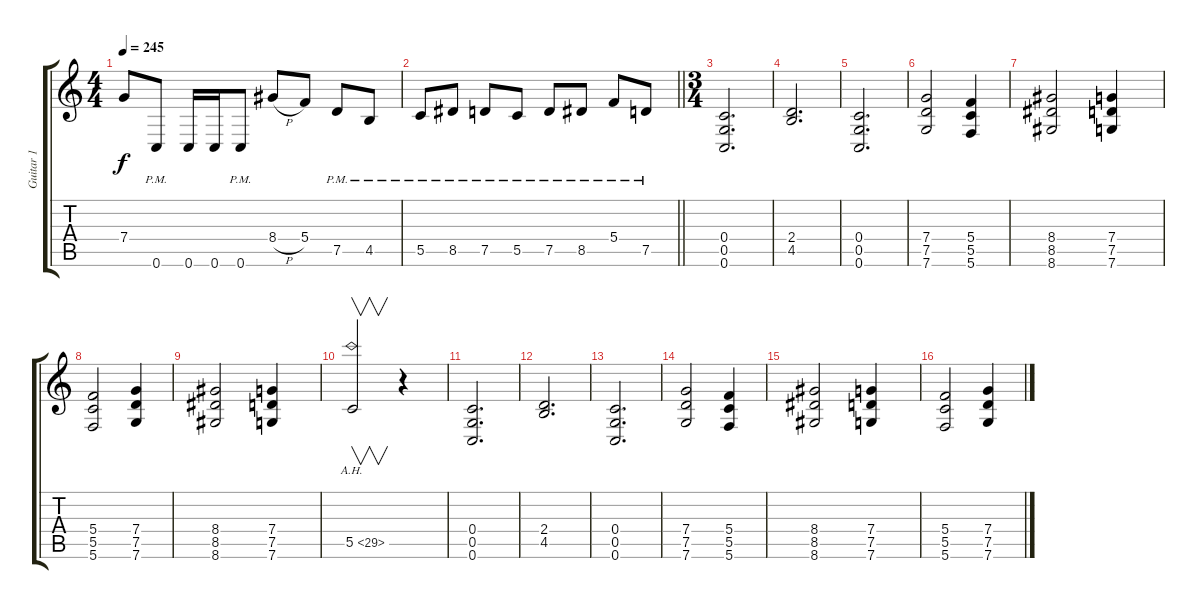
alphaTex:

\track ("Guitar 1" "Guitar 1") {instrument distortionguitar}
\staff {score tabs}
\tuning (D4 A3 F3 C3 G2 C2) {hide}
\ts (4 4)
\tempo 245
\clef g2
\ks c
7.4{t}.8{dy f} 0.6{pm}.8 0.6.16 0.6.16 0.6{pm}.8 8.4{h}.8 5.4.8 7.5{pm}.8 4.5{pm}.8 |
\barLineRight lightlight
5.5{pm}.8 8.5{pm}.8 7.5{pm}.8 5.5{pm}.8 7.5{pm}.8 8.5{pm}.8 5.4{pm}.8 7.5{pm}.8 |
\ts (3 4)
(0.4 0.5 0.6).2{d} |
(2.4 4.5).2{d} |
(0.4 0.5 0.6).2{d} |
(7.4 7.5 7.6).2 (5.4 5.5 5.6).4 |
(8.4 8.5 8.6).2 (7.4 7.5 7.6).4 |
(5.4 5.5 5.6).2 (7.4 7.5 7.6).4 |
(8.4 8.5 8.6).2 (7.4 7.5 7.6).4 |
5.5{ah 24}.2{v} r.4 |
(0.4 0.5 0.6).2{d} |
(2.4 4.5).2{d} |
(0.4 0.5 0.6).2{d} |
(7.4 7.5 7.6).2 (5.4 5.5 5.6).4 |
(8.4 8.5 8.6).2 (7.4 7.5 7.6).4 |
(5.4 5.5 5.6).2 (7.4 7.5 7.6).4
